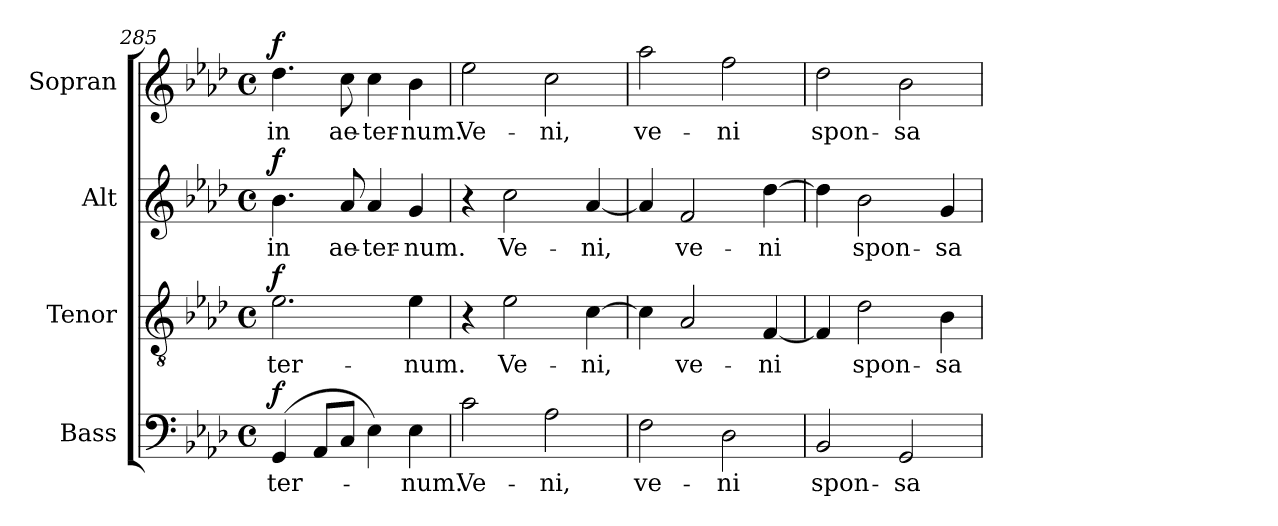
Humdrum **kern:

**kern	**text	**dynam	**kern	**text	**dynam	**kern	**text	**dynam	**kern	**text	**dynam
*part4	*part4	*part4	*part3	*part3	*part3	*part2	*part2	*part2	*part1	*part1	*part1
*staff4	*staff4	*staff4	*staff3	*staff3	*staff3	*staff2	*staff2	*staff2	*staff1	*staff1	*staff1
*I"Bass	*	*	*I"Tenor	*	*	*I"Alt	*	*	*I"Sopran	*	*
*I'B.	*	*	*I'T.	*	*	*I'A.	*	*	*I'S.	*	*
!!LO:PB:g=z
*clefF4	*	*	*clefGv2	*	*	*clefG2	*	*	*clefG2	*	*
*k[b-e-a-d-]	*	*	*k[b-e-a-d-]	*	*	*k[b-e-a-d-]	*	*	*k[b-e-a-d-]	*	*
*A-:	*	*	*A-:	*	*	*A-:	*	*	*A-:	*	*
*M4/4	*	*	*M4/4	*	*	*M4/4	*	*	*M4/4	*	*
*met(c)	*	*	*met(c)	*	*	*met(c)	*	*	*met(c)	*	*
=285	=285	=285	=285	=285	=285	=285	=285	=285	=285	=285	=285
!	!LO:LY:b	!LO:DY:a	!	!LO:LY:b	!LO:DY:a	!	!LO:LY:b	!LO:DY:a	!	!LO:LY:b	!LO:DY:a
(4GG/	-ter-	f	2.e-\	-ter-	f	4.b-\	in	f	4.dd-\	in	f
8AA-/L	.	.	.	.	.	.	.	.	.	.	.
!	!	!	!	!	!	!	!LO:LY:b	!	!	!LO:LY:b	!
8C/J	.	.	.	.	.	8a-/	ae-	.	8cc\	ae-	.
!	!	!	!	!	!	!	!LO:LY:b	!	!	!LO:LY:b	!
4E-\)	.	.	.	.	.	4a-/	-ter-	.	4cc\	-ter-	.
!	!LO:LY:b	!	!	!LO:LY:b	!	!	!LO:LY:b	!	!	!LO:LY:b	!
4E-\	-num.	.	4e-\	-num.	.	4g/	-num.	.	4b-\	-num.	.
=286	=286	=286	=286	=286	=286	=286	=286	=286	=286	=286	=286
!	!LO:LY:b	!	!	!	!	!	!	!	!	!LO:LY:b	!
2c\	Ve-	.	4r	.	.	4r	.	.	2ee-\	Ve-	.
!	!	!	!	!LO:LY:b	!	!	!LO:LY:b	!	!	!	!
.	.	.	2e-\	Ve-	.	2cc\	Ve-	.	.	.	.
!	!LO:LY:b	!	!	!	!	!	!	!	!	!LO:LY:b	!
2A-\	-ni,	.	.	.	.	.	.	.	2cc\	-ni,	.
!	!	!	!	!LO:LY:b	!	!	!LO:LY:b	!	!	!	!
.	.	.	[4c\	-ni,	.	[4a-/	-ni,	.	.	.	.
=287	=287	=287	=287	=287	=287	=287	=287	=287	=287	=287	=287
!	!LO:LY:b	!	!	!	!	!	!	!	!	!LO:LY:b	!
2F\	ve-	.	4c\]	.	.	4a-/]	.	.	2aa-\	ve-	.
!	!	!	!	!LO:LY:b	!	!	!LO:LY:b	!	!	!	!
.	.	.	2A-/	ve-	.	2f/	ve-	.	.	.	.
!	!LO:LY:b	!	!	!	!	!	!	!	!	!LO:LY:b	!
2D-\	-ni	.	.	.	.	.	.	.	2ff\	-ni	.
!	!	!	!	!LO:LY:b	!	!	!LO:LY:b	!	!	!	!
.	.	.	[4F/	-ni	.	[4dd-\	-ni	.	.	.	.
=288	=288	=288	=288	=288	=288	=288	=288	=288	=288	=288	=288
!	!LO:LY:b	!	!	!	!	!	!	!	!	!LO:LY:b	!
2BB-/	spon-	.	4F/]	.	.	4dd-\]	.	.	2dd-\	spon-	.
!	!	!	!	!LO:LY:b	!	!	!LO:LY:b	!	!	!	!
.	.	.	2d-\	spon-	.	2b-\	spon-	.	.	.	.
!	!LO:LY:b	!	!	!	!	!	!	!	!	!LO:LY:b	!
2GG/	-sa	.	.	.	.	.	.	.	2b-\	-sa	.
!	!	!	!	!LO:LY:b	!	!	!LO:LY:b	!	!	!	!
.	.	.	4B-\	-sa	.	4g/	-sa	.	.	.	.
=	=	=	=	=	=	=	=	=	=	=	=
*-	*-	*-	*-	*-	*-	*-	*-	*-	*-	*-	*-
